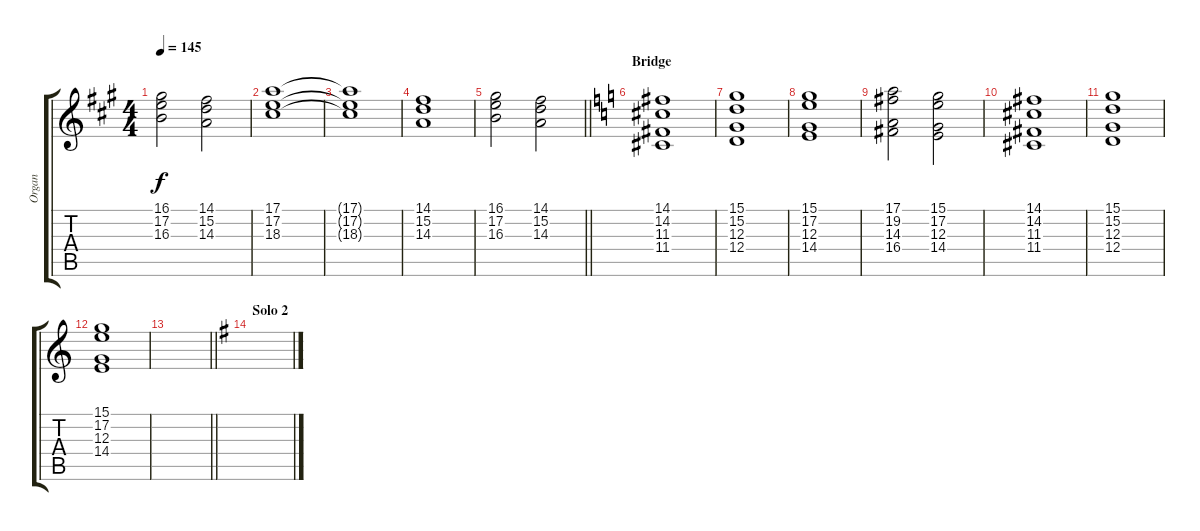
\track ("Organ" "Organ") {instrument rockorgan}
\staff {score tabs}
\tuning (E4 B3 G3 D3 A2 E2) {hide}
\ts (4 4)
\tempo 145
\clef g2
\ks a
(16.1 17.2 16.3).2{dy f} (14.1 15.2 14.3).2 |
(17.1 17.2 18.3).1 |
(17.1{t} 17.2{t} 18.3{t}).1 |
(14.1 15.2 14.3).1 |
\barLineRight lightlight
(16.1 17.2 16.3).2 (14.1 15.2 14.3).2 |
\section ("" "Bridge")
\ks c
(14.1 14.2 11.3 11.4).1 |
(15.1 15.2 12.3 12.4).1 |
(15.1 17.2 12.3 14.4).1 |
(17.1 19.2 14.3 16.4).2 (15.1 17.2 12.3 14.4).2 |
(14.1 14.2 11.3 11.4).1 |
(15.1 15.2 12.3 12.4).1 |
(15.1 17.2 12.3 14.4).1 |
\barLineRight lightlight
|
\section ("" "Solo 2")
\ks eminor
